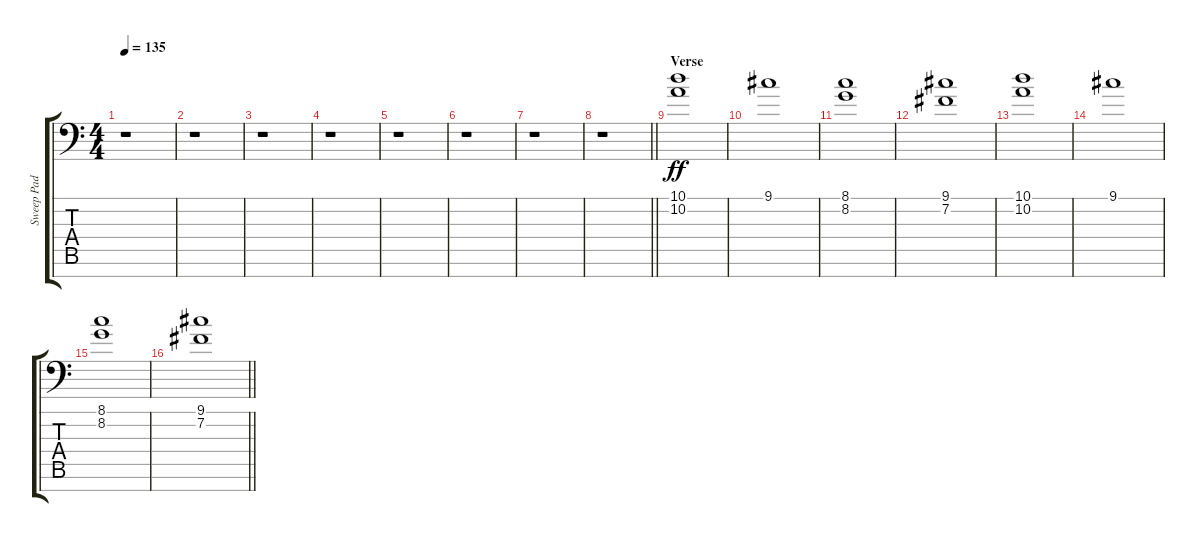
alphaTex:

\track ("Sweep Pad" "Sweep Pad") {instrument pad8sweep}
\staff {score tabs}
\tuning (E4 B3 G3 D3 A2 E2 C-1) {hide}
\ts (4 4)
\tempo 135
\clef f4
\ks c
r.1{dy ff} |
r.1 |
r.1 |
r.1 |
r.1 |
r.1 |
r.1 |
\barLineRight lightlight
r.1 |
\section ("" "Verse")
(10.1 10.2).1 |
9.1.1 |
(8.1 8.2).1 |
(9.1 7.2).1 |
(10.1 10.2).1 |
9.1.1 |
(8.1 8.2).1 |
\barLineRight lightlight
(9.1 7.2).1
